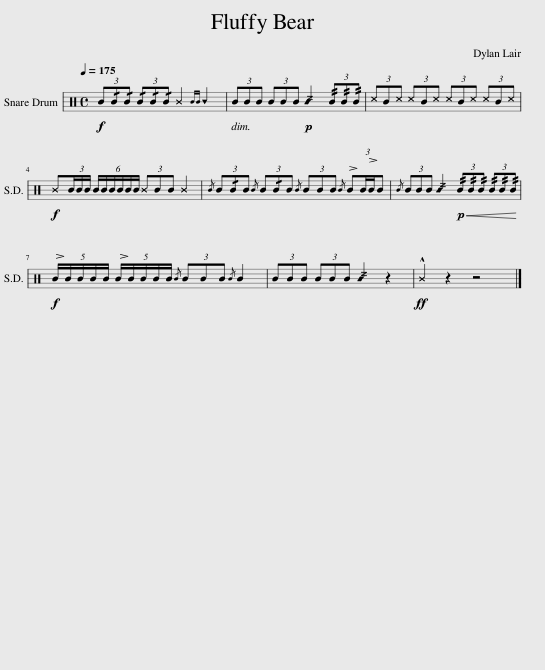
X:1
%%score [ 1 ]
L:1/8
Q:1/4=175
M:4/4
I:linebreak $
K:C
V:1 perc
K:none
V:1
!f! (3B!/!B!/!B (3!/!B!/!B!/!B ^B2{BB} B2 | (3BBB (3BBB!p! _B2 (3!//!B!//!B!//!B | (3^cB^c (3^cB^c (3^cB^c (3^cB^c |$!f! ^B(3B/B/B/ (6:4:6B/B/B/B/B/B/ (3^BBB ^B2 |{/B} (3B!/!BB{/B} (3B!/!BB{/B} (3BBB{/B} (3:2:4!>!BB/!>!B/B | %5
{/B} (3BBB _B2!p!!<(! (3!//!B!//!B!//!B (3!//!B!//!B!//!B!<)! |$!f! (5:4:5!>!B/B/B/B/B/ (5:4:5!>!B/B/B/B/B/{/B} (3BBB{/B} B2 | (3BBB (3BBB _B2 z2 |!ff! !^!^B2 z2 z4 |] %9
